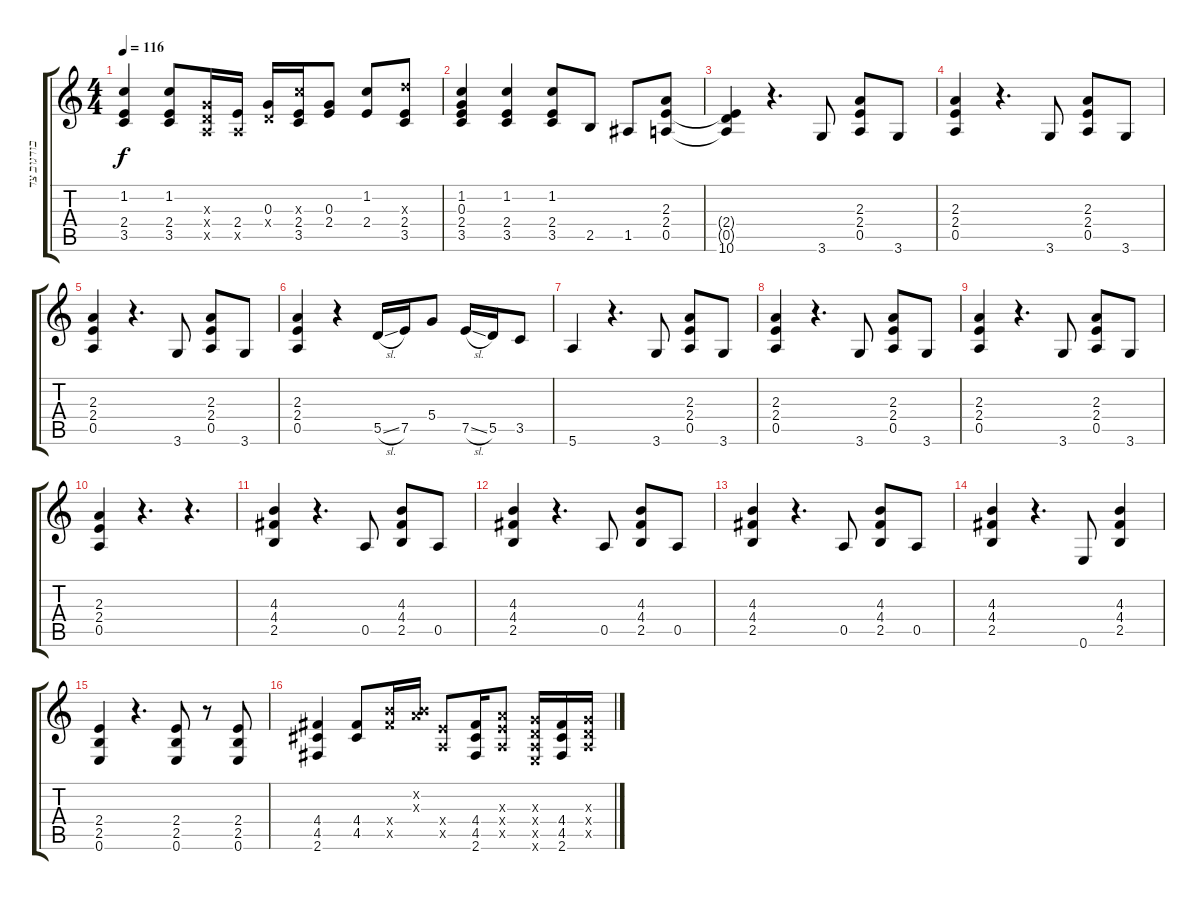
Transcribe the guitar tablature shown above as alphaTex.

\track ("בודגוב צד שמאל" "בודגוב צד ") {instrument distortionguitar}
\staff {score tabs}
\tuning (E4 B3 G3 D3 A2 E2) {hide}
\ts (4 4)
\tempo 116
\clef g2
\ks c
(1.2 2.4 3.5).4{dy f} (1.2 2.4 3.5).8 (0.3{x} 0.4{x} 0.5{x}).16 (2.4 0.5{x}).16 (0.3 0.4{x}).16 (5.3{x} 2.4 3.5).16 (0.3 2.4).8 (1.2 2.4).8 (7.3{x} 2.4 3.5).8 |
(1.2 0.3 2.4 3.5).4 (1.2 2.4 3.5).4 (1.2 2.4 3.5).8 2.5.8 1.5.8 (2.3 2.4 0.5).8 |
(2.4{t} 0.5{t} 10.6{t}).4 r.4{d} 3.6.8 (2.3 2.4 0.5).8 3.6.8 |
(2.3 2.4 0.5).4 r.4{d} 3.6.8 (2.3 2.4 0.5).8 3.6.8 |
(2.3 2.4 0.5).4 r.4{d} 3.6.8 (2.3 2.4 0.5).8 3.6.8 |
(2.3 2.4 0.5).4 r.4 5.5{sl}.16 7.5.16 5.4.8 7.5{sl}.16 5.5.16 3.5.8 |
5.6.4 r.4{d} 3.6.8 (2.3 2.4 0.5).8 3.6.8 |
(2.3 2.4 0.5).4 r.4{d} 3.6.8 (2.3 2.4 0.5).8 3.6.8 |
(2.3 2.4 0.5).4 r.4{d} 3.6.8 (2.3 2.4 0.5).8 3.6.8 |
(2.3 2.4 0.5).4 r.4{d} r.4{d} |
(4.3 4.4 2.5).4 r.4{d} 0.5.8 (4.3 4.4 2.5).8 0.5.8 |
(4.3 4.4 2.5).4 r.4{d} 0.5.8 (4.3 4.4 2.5).8 0.5.8 |
(4.3 4.4 2.5).4 r.4{d} 0.5.8 (4.3 4.4 2.5).8 0.5.8 |
(4.3 4.4 2.5).4 r.4{d} 0.6.8 (4.3 4.4 2.5).4 |
(2.4 2.5 0.6).4 r.4{d} (2.4 2.5 0.6).8 r.8 (2.4 2.5 0.6).8 |
(4.4 4.5 2.6).4 (4.4 4.5).8 (9.4{x} 9.5{x}).16 (0.2{x} 2.3{x}).16 (2.4{x} 0.5{x}).8 (4.4 4.5 2.6).16 (2.3{x} 2.4{x} 0.5{x}).8 (0.3{x} 0.4{x} 0.5{x} 0.6{x}).16 (4.4 4.5 2.6).16 (0.3{x} 0.4{x} 0.5{x}).16
